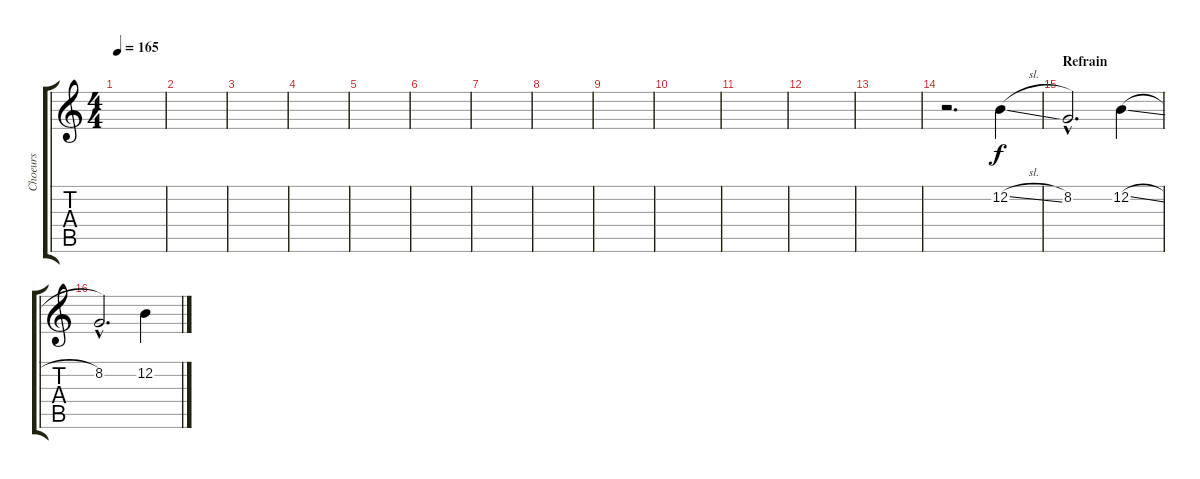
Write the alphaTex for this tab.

\track ("Choeurs" "Choeurs") {instrument synthvoice}
\staff {score tabs}
\tuning (E4 B3 G3 D3 A2 E2) {hide}
\ts (4 4)
\tempo 165
\clef g2
\ks c
|
|
|
|
|
|
|
|
|
|
|
|
|
r.2{d} 12.2{sl}.4 |
\section ("" "Refrain")
8.2{hac}.2{d} 12.2{sl}.4 |
8.2{hac}.2{d} 12.2{sl}.4
